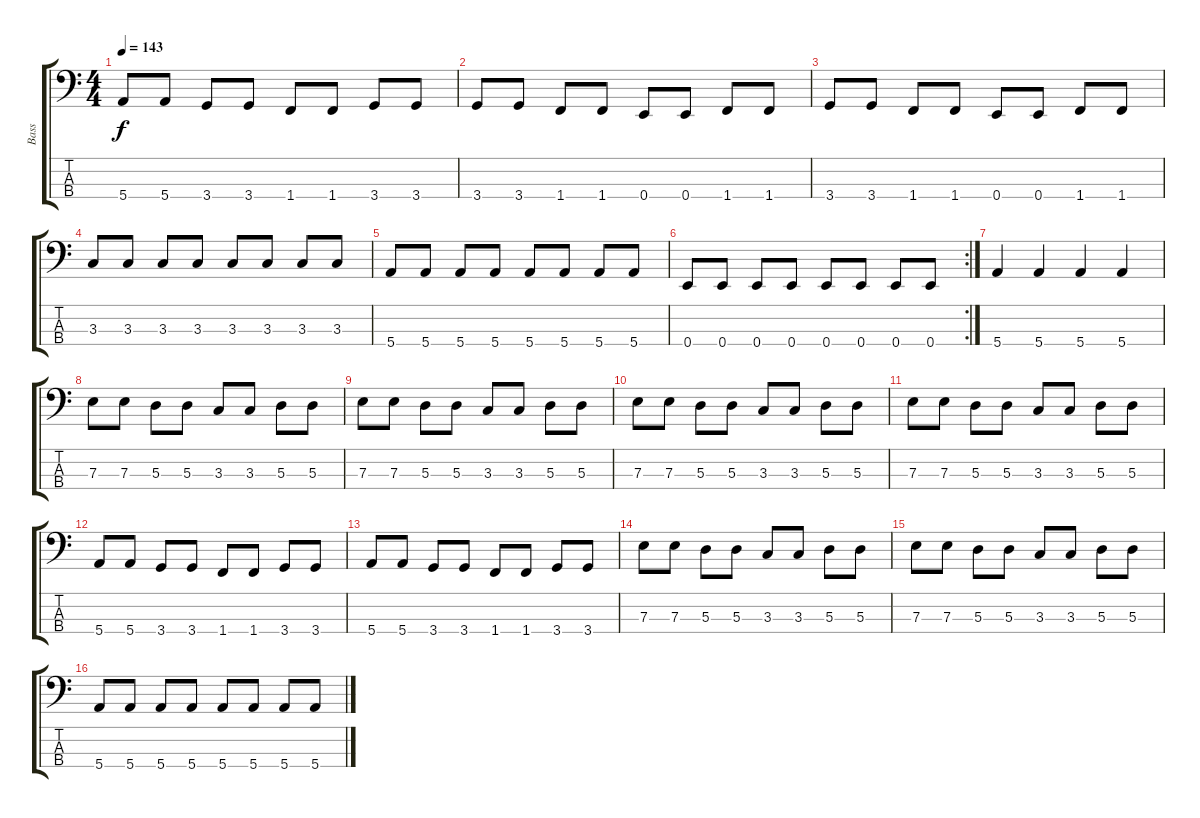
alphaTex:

\track ("Bass" "Bass") {mute instrument electricbasspick}
\staff {score tabs}
\tuning (G2 D2 A1 E1) {hide}
\ts (4 4)
\tempo 143
\clef f4
\ks c
5.4.8{dy f} 5.4.8 3.4.8 3.4.8 1.4.8 1.4.8 3.4.8 3.4.8 |
3.4.8 3.4.8 1.4.8 1.4.8 0.4.8 0.4.8 1.4.8 1.4.8 |
3.4.8 3.4.8 1.4.8 1.4.8 0.4.8 0.4.8 1.4.8 1.4.8 |
3.3.8 3.3.8 3.3.8 3.3.8 3.3.8 3.3.8 3.3.8 3.3.8 |
5.4.8 5.4.8 5.4.8 5.4.8 5.4.8 5.4.8 5.4.8 5.4.8 |
\rc 2
0.4.8 0.4.8 0.4.8 0.4.8 0.4.8 0.4.8 0.4.8 0.4.8 |
5.4.4 5.4.4 5.4.4 5.4.4 |
7.3.8 7.3.8 5.3.8 5.3.8 3.3.8 3.3.8 5.3.8 5.3.8 |
7.3.8 7.3.8 5.3.8 5.3.8 3.3.8 3.3.8 5.3.8 5.3.8 |
7.3.8 7.3.8 5.3.8 5.3.8 3.3.8 3.3.8 5.3.8 5.3.8 |
7.3.8 7.3.8 5.3.8 5.3.8 3.3.8 3.3.8 5.3.8 5.3.8 |
5.4.8 5.4.8 3.4.8 3.4.8 1.4.8 1.4.8 3.4.8 3.4.8 |
5.4.8 5.4.8 3.4.8 3.4.8 1.4.8 1.4.8 3.4.8 3.4.8 |
7.3.8 7.3.8 5.3.8 5.3.8 3.3.8 3.3.8 5.3.8 5.3.8 |
7.3.8 7.3.8 5.3.8 5.3.8 3.3.8 3.3.8 5.3.8 5.3.8 |
5.4.8 5.4.8 5.4.8 5.4.8 5.4.8 5.4.8 5.4.8 5.4.8
